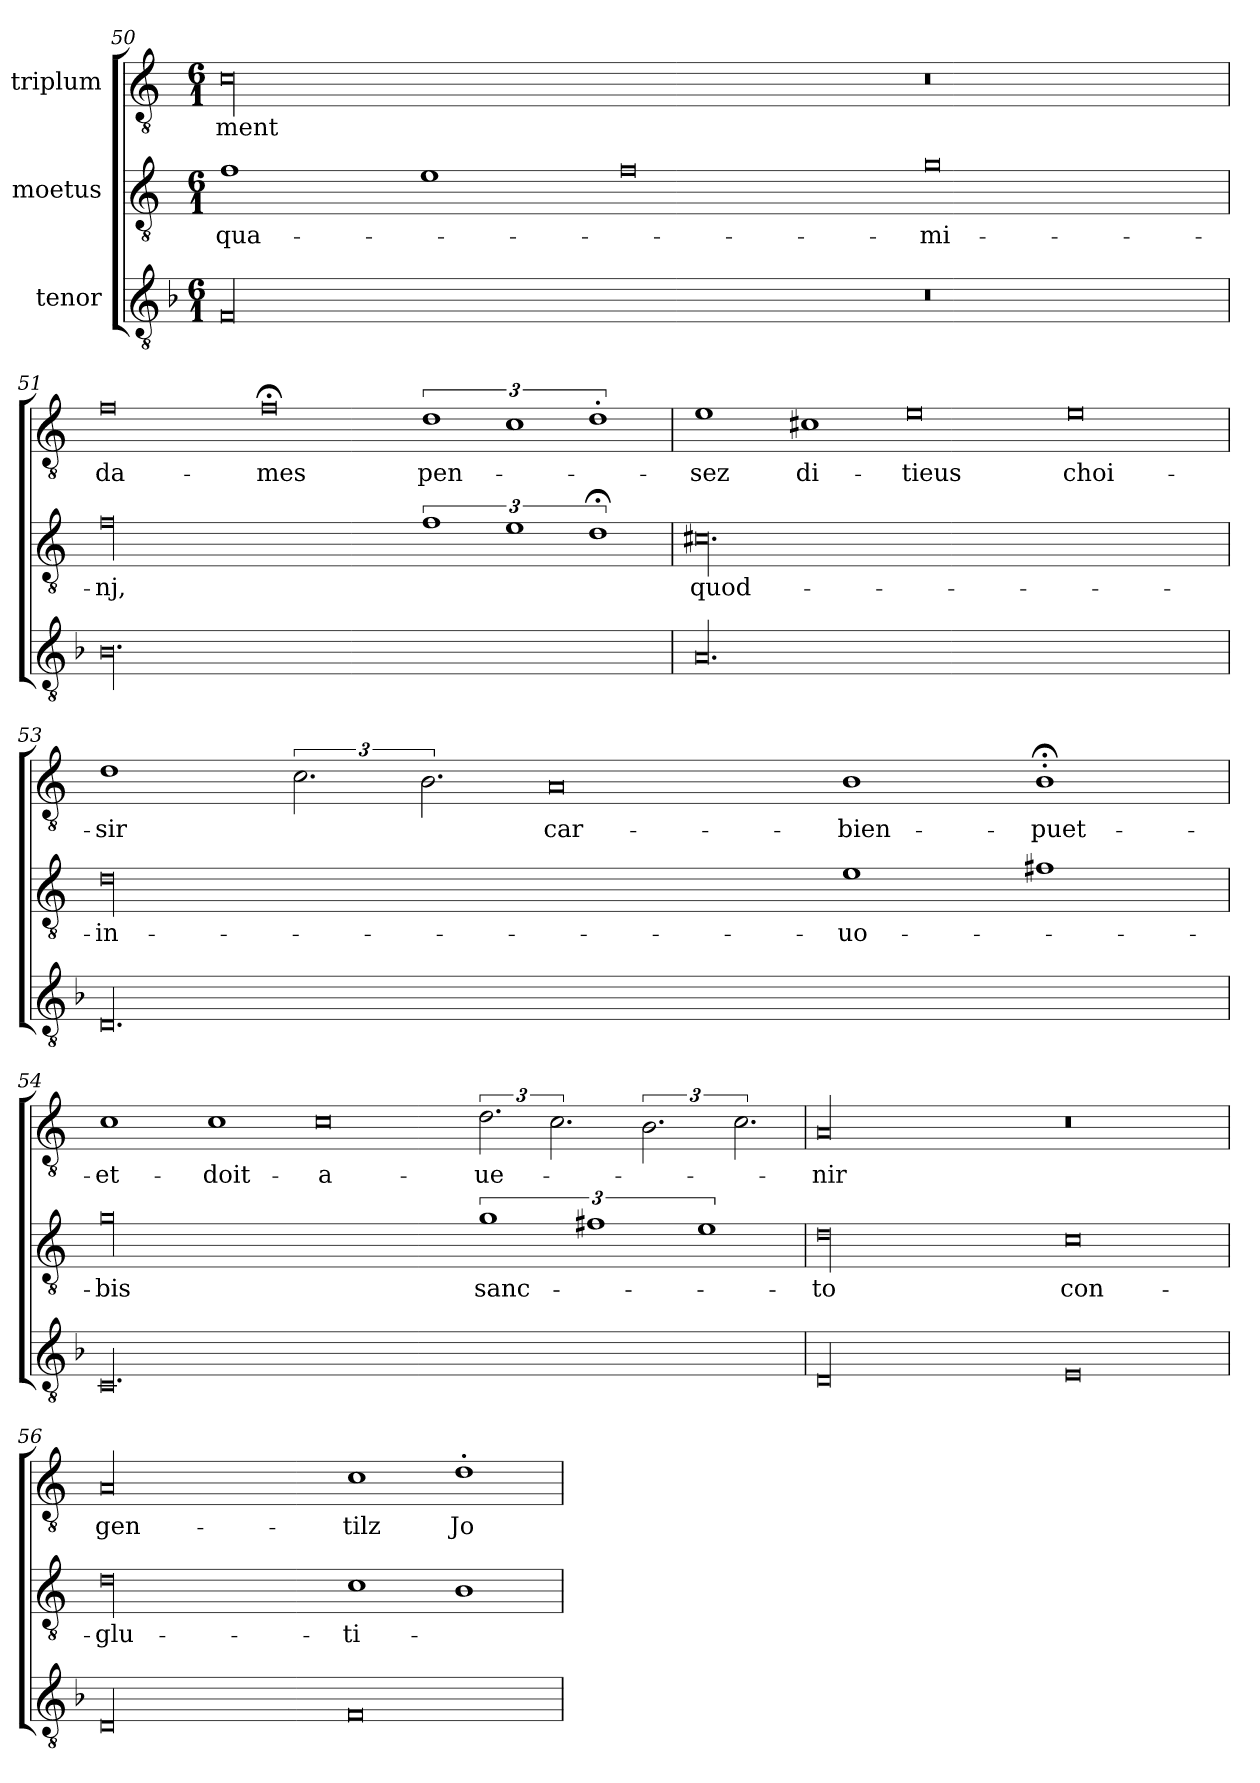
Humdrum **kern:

**kern	**kern	**text	**kern	**text
*part3	*part2	*part2	*part1	*part1
*staff3	*staff2	*staff2	*staff1	*staff1
*I"tenor	*I"moetus	*	*I"triplum	*
*clefGv2	*clefGv2	*	*clefGv2	*
*k[b-]	*k[]	*	*k[]	*
*F:	*C:	*	*C:	*
*M6/1	*M6/1	*	*M6/1	*
=50	=50	=50	=50	=50
00F/	1f\	-qua-	00c\	-ment
.	1e\	.	.	.
.	0f\	.	.	.
0r	0g\	-mi-	0r	.
=51	=51	=51	=51	=51
00.B-\	00f\	-nj,	0f\	da-
.	.	.	0f;<\	-mes
.	3%2f\	.	3%2d\	pen-
.	3%2e\	.	3%2c\	.
.	3%2d;<\	.	3%2d'\	.
=52	=52	=52	=52	=52
00.A/	00.c#X\	quod-	1e\	-sez
.	.	.	1c#X\	di-
.	.	.	0e\	-tieus
.	.	.	0e\	choi-
=53	=53	=53	=53	=53
00.D/	00d\	in-	1d\	-sir
.	.	.	3.c\	.
.	.	.	3.B\	.
.	.	.	0A/	car-
.	1e\	uo-	1B\	bien-
.	1f#X\	.	1B;<'\	puet-
=54	=54	=54	=54	=54
00.C/	00g\	-bis	1c\	et-
.	.	.	1c\	doit-
.	.	.	0c\	a-
.	3%2g\	sanc-	3.d\	-ue-
.	.	.	3.c\	.
.	3%2f#X\	.	.	.
.	.	.	3.B\	.
.	3%2e\	.	.	.
.	.	.	3.c\	.
=55	=55	=55	=55	=55
00D/	00d\	-to	00A/	-nir
0E/	0c\	con-	0r	.
=56	=56	=56	=56	=56
00D/	00d\	-glu-	00A/	gen-
0F/	1c\	-ti-	1c\	-tilz
.	1B\	.	1d'\	Jo-
=	=	=	=	=
*-	*-	*-	*-	*-
